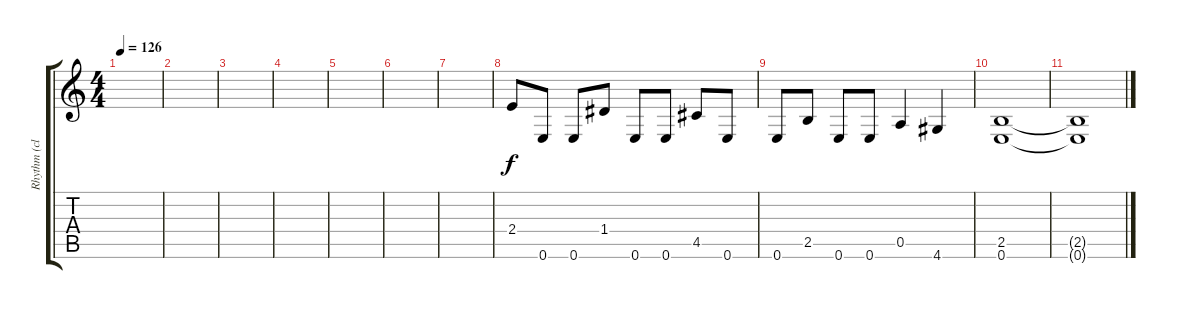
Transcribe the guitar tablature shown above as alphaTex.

\track ("Rhythm (clean tone)" "Rhythm (cl") {instrument electricguitarjazz}
\staff {score tabs}
\tuning (E4 B3 G3 D3 A2 E2) {hide}
\ts (4 4)
\tempo 126
\clef g2
\ks c
|
|
|
|
|
|
|
2.4.8 0.6.8 0.6.8 1.4.8 0.6.8 0.6.8 4.5.8 0.6.8 |
0.6.8 2.5.8 0.6.8 0.6.8 0.5.4 4.6.4 |
(2.5 0.6).1 |
(2.5{t} 0.6{t}).1
